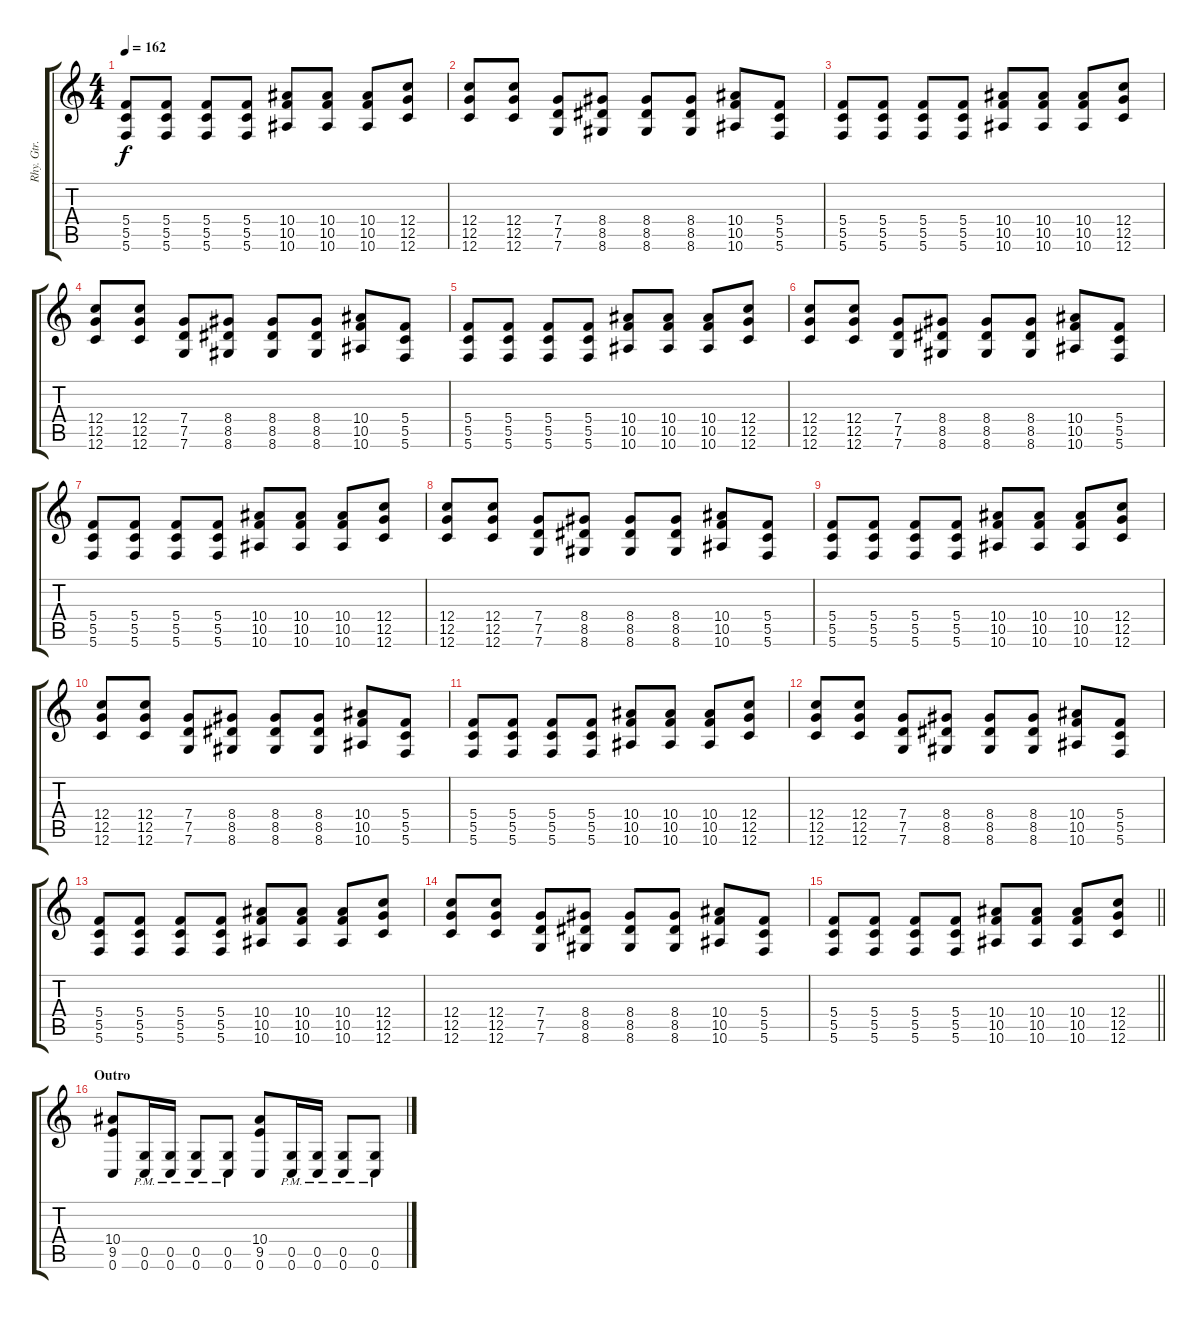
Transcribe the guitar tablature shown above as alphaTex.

\track ("Rhy. Gtr. 1" "Rhy. Gtr. ") {instrument distortionguitar}
\staff {score tabs}
\tuning (D4 A3 F3 C3 G2 C2) {hide}
\ts (4 4)
\tempo 162
\clef g2
\ks c
(5.4 5.5 5.6).8{dy f} (5.4 5.5 5.6).8 (5.4 5.5 5.6).8 (5.4 5.5 5.6).8 (10.4 10.5 10.6).8 (10.4 10.5 10.6).8 (10.4 10.5 10.6).8 (12.4 12.5 12.6).8 |
(12.4 12.5 12.6).8 (12.4 12.5 12.6).8 (7.4 7.5 7.6).8 (8.4 8.5 8.6).8 (8.4 8.5 8.6).8 (8.4 8.5 8.6).8 (10.4 10.5 10.6).8 (5.4 5.5 5.6).8 |
(5.4 5.5 5.6).8 (5.4 5.5 5.6).8 (5.4 5.5 5.6).8 (5.4 5.5 5.6).8 (10.4 10.5 10.6).8 (10.4 10.5 10.6).8 (10.4 10.5 10.6).8 (12.4 12.5 12.6).8 |
(12.4 12.5 12.6).8 (12.4 12.5 12.6).8 (7.4 7.5 7.6).8 (8.4 8.5 8.6).8 (8.4 8.5 8.6).8 (8.4 8.5 8.6).8 (10.4 10.5 10.6).8 (5.4 5.5 5.6).8 |
(5.4 5.5 5.6).8 (5.4 5.5 5.6).8 (5.4 5.5 5.6).8 (5.4 5.5 5.6).8 (10.4 10.5 10.6).8 (10.4 10.5 10.6).8 (10.4 10.5 10.6).8 (12.4 12.5 12.6).8 |
(12.4 12.5 12.6).8 (12.4 12.5 12.6).8 (7.4 7.5 7.6).8 (8.4 8.5 8.6).8 (8.4 8.5 8.6).8 (8.4 8.5 8.6).8 (10.4 10.5 10.6).8 (5.4 5.5 5.6).8 |
(5.4 5.5 5.6).8 (5.4 5.5 5.6).8 (5.4 5.5 5.6).8 (5.4 5.5 5.6).8 (10.4 10.5 10.6).8 (10.4 10.5 10.6).8 (10.4 10.5 10.6).8 (12.4 12.5 12.6).8 |
(12.4 12.5 12.6).8 (12.4 12.5 12.6).8 (7.4 7.5 7.6).8 (8.4 8.5 8.6).8 (8.4 8.5 8.6).8 (8.4 8.5 8.6).8 (10.4 10.5 10.6).8 (5.4 5.5 5.6).8 |
(5.4 5.5 5.6).8 (5.4 5.5 5.6).8 (5.4 5.5 5.6).8 (5.4 5.5 5.6).8 (10.4 10.5 10.6).8 (10.4 10.5 10.6).8 (10.4 10.5 10.6).8 (12.4 12.5 12.6).8 |
(12.4 12.5 12.6).8 (12.4 12.5 12.6).8 (7.4 7.5 7.6).8 (8.4 8.5 8.6).8 (8.4 8.5 8.6).8 (8.4 8.5 8.6).8 (10.4 10.5 10.6).8 (5.4 5.5 5.6).8 |
(5.4 5.5 5.6).8 (5.4 5.5 5.6).8 (5.4 5.5 5.6).8 (5.4 5.5 5.6).8 (10.4 10.5 10.6).8 (10.4 10.5 10.6).8 (10.4 10.5 10.6).8 (12.4 12.5 12.6).8 |
(12.4 12.5 12.6).8 (12.4 12.5 12.6).8 (7.4 7.5 7.6).8 (8.4 8.5 8.6).8 (8.4 8.5 8.6).8 (8.4 8.5 8.6).8 (10.4 10.5 10.6).8 (5.4 5.5 5.6).8 |
(5.4 5.5 5.6).8 (5.4 5.5 5.6).8 (5.4 5.5 5.6).8 (5.4 5.5 5.6).8 (10.4 10.5 10.6).8 (10.4 10.5 10.6).8 (10.4 10.5 10.6).8 (12.4 12.5 12.6).8 |
(12.4 12.5 12.6).8 (12.4 12.5 12.6).8 (7.4 7.5 7.6).8 (8.4 8.5 8.6).8 (8.4 8.5 8.6).8 (8.4 8.5 8.6).8 (10.4 10.5 10.6).8 (5.4 5.5 5.6).8 |
\barLineRight lightlight
(5.4 5.5 5.6).8 (5.4 5.5 5.6).8 (5.4 5.5 5.6).8 (5.4 5.5 5.6).8 (10.4 10.5 10.6).8 (10.4 10.5 10.6).8 (10.4 10.5 10.6).8 (12.4 12.5 12.6).8 |
\section ("" "Outro")
(10.4 9.5 0.6).8 (0.5{pm} 0.6{pm}).16 (0.5{pm} 0.6{pm}).16 (0.5{pm} 0.6{pm}).8 (0.5{pm} 0.6{pm}).8 (10.4 9.5 0.6).8 (0.5{pm} 0.6{pm}).16 (0.5{pm} 0.6{pm}).16 (0.5{pm} 0.6{pm}).8 (0.5{pm} 0.6{pm}).8
